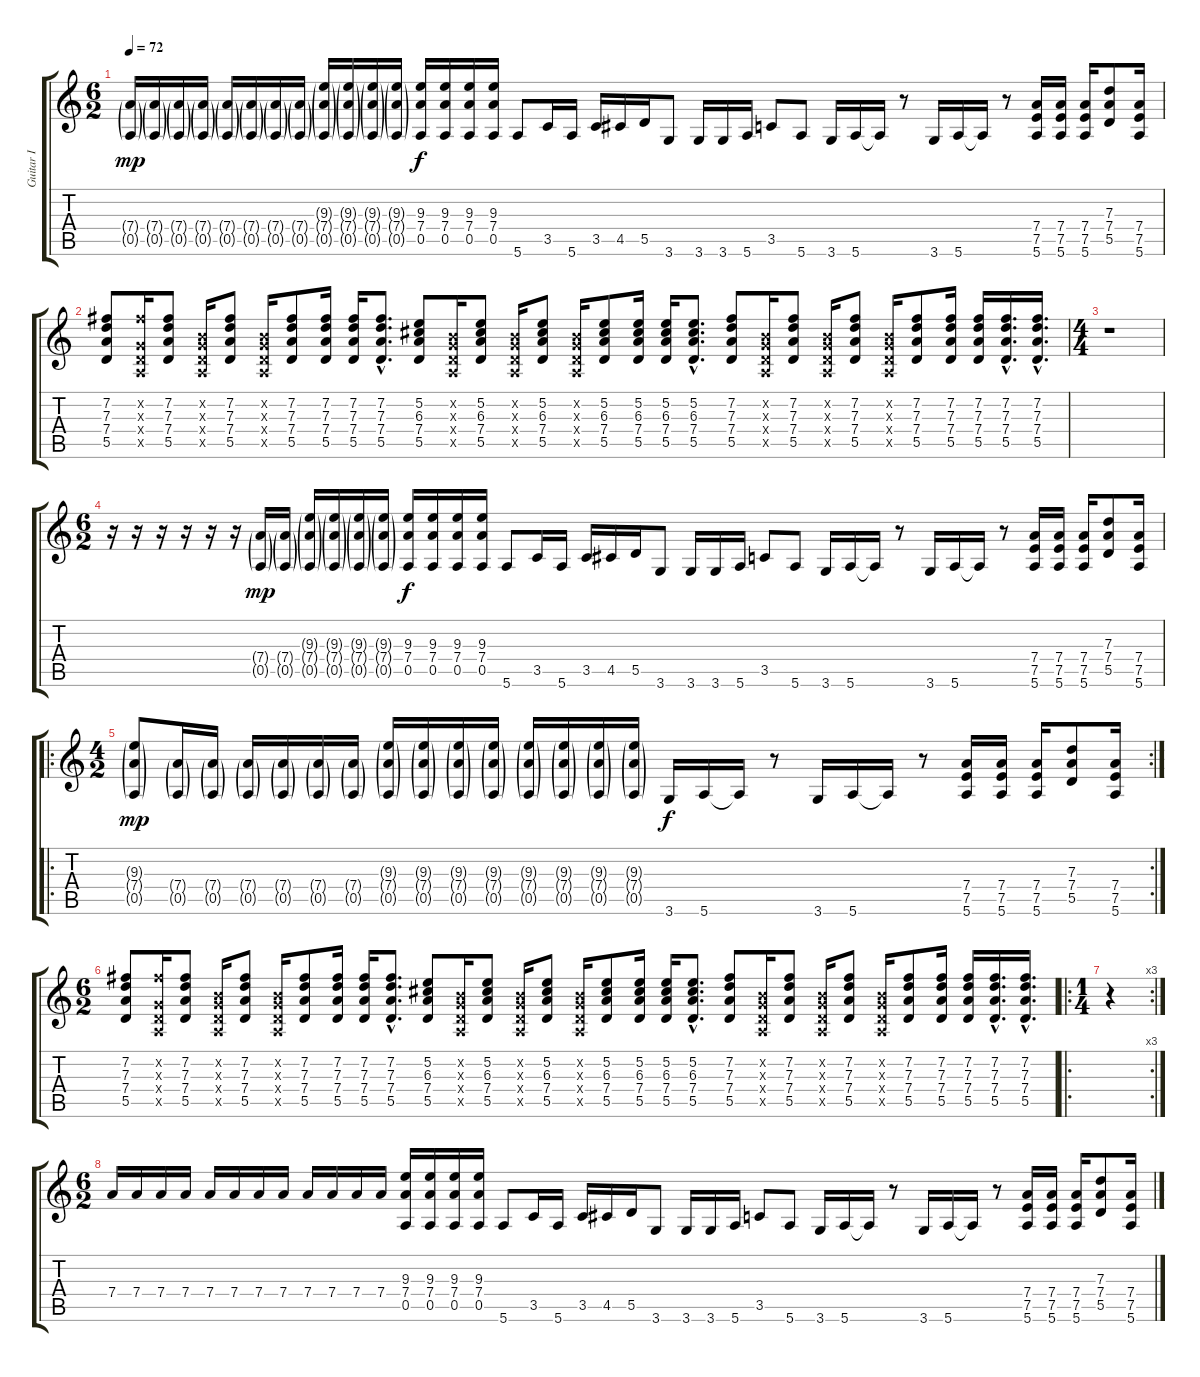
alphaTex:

\track ("Guitar I" "Guitar I") {instrument distortionguitar}
\staff {score tabs}
\tuning (E4 B3 G3 D3 A2 E2) {hide}
\ts (6 2)
\tempo 72
\clef g2
\ks c
(7.4{g} 0.5{g}).16{dy mp} (7.4{g} 0.5{g}).16 (7.4{g} 0.5{g}).16 (7.4{g} 0.5{g}).16 (7.4{g} 0.5{g}).16 (7.4{g} 0.5{g}).16 (7.4{g} 0.5{g}).16 (7.4{g} 0.5{g}).16 (9.3{g} 7.4{g} 0.5{g}).16 (9.3{g} 7.4{g} 0.5{g}).16 (9.3{g} 7.4{g} 0.5{g}).16 (9.3{g} 7.4{g} 0.5{g}).16 (9.3 7.4 0.5).16{dy f} (9.3 7.4 0.5).16 (9.3 7.4 0.5).16 (9.3 7.4 0.5).16 5.6.8 3.5.16 5.6.16 3.5.16 4.5.16 5.5.16 3.6.8 3.6.16 3.6.16 5.6.16 3.5.8 5.6.8 3.6.16 5.6.16 5.6{t}.16 r.8 3.6.16 5.6.16 5.6{t}.16 r.8 (7.4 7.5 5.6).16 (7.4 7.5 5.6).16 (7.4 7.5 5.6).16 (7.3 7.4 5.5).8 (7.4 7.5 5.6).16 |
(7.2 7.3 7.4 5.5).8 (7.2{x} 0.3{x} 0.4{x} 0.5{x}).16 (7.2 7.3 7.4 5.5).8 (0.2{x} 0.3{x} 0.4{x} 0.5{x}).16 (7.2 7.3 7.4 5.5).8 (0.2{x} 0.3{x} 0.4{x} 0.5{x}).16 (7.2 7.3 7.4 5.5).8 (7.2 7.3 7.4 5.5).16 (7.2 7.3 7.4 5.5).16 (7.2{hac} 7.3{hac} 7.4{hac} 5.5{hac}).8{d} (5.2 6.3 7.4 5.5).8 (0.2{x} 0.3{x} 0.4{x} 0.5{x}).16 (5.2 6.3 7.4 5.5).8 (0.2{x} 0.3{x} 0.4{x} 0.5{x}).16 (5.2 6.3 7.4 5.5).8 (0.2{x} 0.3{x} 0.4{x} 0.5{x}).16 (5.2 6.3 7.4 5.5).8 (5.2 6.3 7.4 5.5).16 (5.2 6.3 7.4 5.5).16 (5.2{hac} 6.3{hac} 7.4{hac} 5.5{hac}).8{d} (7.2 7.3 7.4 5.5).8 (0.2{x} 0.3{x} 0.4{x} 0.5{x}).16 (7.2 7.3 7.4 5.5).8 (0.2{x} 0.3{x} 0.4{x} 0.5{x}).16 (7.2 7.3 7.4 5.5).8 (0.2{x} 0.3{x} 0.4{x} 0.5{x}).16 (7.2 7.3 7.4 5.5).8 (7.2 7.3 7.4 5.5).16 (7.2 7.3 7.4 5.5).16 (7.2{hac} 7.3{hac} 7.4{hac} 5.5{hac}).16{d} (7.2{hac} 7.3{hac} 7.4{hac} 5.5{hac}).16{d} |
\ts (4 4)
r.1 |
\ts (6 2)
r.16 r.16 r.16 r.16 r.16 r.16 (7.4{g} 0.5{g}).16{dy mp} (7.4{g} 0.5{g}).16 (9.3{g} 7.4{g} 0.5{g}).16 (9.3{g} 7.4{g} 0.5{g}).16 (9.3{g} 7.4{g} 0.5{g}).16 (9.3{g} 7.4{g} 0.5{g}).16 (9.3 7.4 0.5).16{dy f} (9.3 7.4 0.5).16 (9.3 7.4 0.5).16 (9.3 7.4 0.5).16 5.6.8 3.5.16 5.6.16 3.5.16 4.5.16 5.5.16 3.6.8 3.6.16 3.6.16 5.6.16 3.5.8 5.6.8 3.6.16 5.6.16 5.6{t}.16 r.8 3.6.16 5.6.16 5.6{t}.16 r.8 (7.4 7.5 5.6).16 (7.4 7.5 5.6).16 (7.4 7.5 5.6).16 (7.3 7.4 5.5).8 (7.4 7.5 5.6).16 |
\ro
\rc 2
\ts (4 2)
(9.3{g} 7.4{g} 0.5{g}).8{dy mp} (7.4{g} 0.5{g}).16 (7.4{g} 0.5{g}).16 (7.4{g} 0.5{g}).16 (7.4{g} 0.5{g}).16 (7.4{g} 0.5{g}).16 (7.4{g} 0.5{g}).16 (9.3{g} 7.4{g} 0.5{g}).16 (9.3{g} 7.4{g} 0.5{g}).16 (9.3{g} 7.4{g} 0.5{g}).16 (9.3{g} 7.4{g} 0.5{g}).16 (9.3{g} 7.4{g} 0.5{g}).16 (9.3{g} 7.4{g} 0.5{g}).16 (9.3{g} 7.4{g} 0.5{g}).16 (9.3{g} 7.4{g} 0.5{g}).16 3.6.16{dy f} 5.6.16 5.6{t}.16 r.8 3.6.16 5.6.16 5.6{t}.16 r.8 (7.4 7.5 5.6).16 (7.4 7.5 5.6).16 (7.4 7.5 5.6).16 (7.3 7.4 5.5).8 (7.4 7.5 5.6).16 |
\ts (6 2)
(7.2 7.3 7.4 5.5).8 (7.2{x} 0.3{x} 0.4{x} 0.5{x}).16 (7.2 7.3 7.4 5.5).8 (0.2{x} 0.3{x} 0.4{x} 0.5{x}).16 (7.2 7.3 7.4 5.5).8 (0.2{x} 0.3{x} 0.4{x} 0.5{x}).16 (7.2 7.3 7.4 5.5).8 (7.2 7.3 7.4 5.5).16 (7.2 7.3 7.4 5.5).16 (7.2{hac} 7.3{hac} 7.4{hac} 5.5{hac}).8{d} (5.2 6.3 7.4 5.5).8 (0.2{x} 0.3{x} 0.4{x} 0.5{x}).16 (5.2 6.3 7.4 5.5).8 (0.2{x} 0.3{x} 0.4{x} 0.5{x}).16 (5.2 6.3 7.4 5.5).8 (0.2{x} 0.3{x} 0.4{x} 0.5{x}).16 (5.2 6.3 7.4 5.5).8 (5.2 6.3 7.4 5.5).16 (5.2 6.3 7.4 5.5).16 (5.2{hac} 6.3{hac} 7.4{hac} 5.5{hac}).8{d} (7.2 7.3 7.4 5.5).8 (0.2{x} 0.3{x} 0.4{x} 0.5{x}).16 (7.2 7.3 7.4 5.5).8 (0.2{x} 0.3{x} 0.4{x} 0.5{x}).16 (7.2 7.3 7.4 5.5).8 (0.2{x} 0.3{x} 0.4{x} 0.5{x}).16 (7.2 7.3 7.4 5.5).8 (7.2 7.3 7.4 5.5).16 (7.2 7.3 7.4 5.5).16 (7.2{hac} 7.3{hac} 7.4{hac} 5.5{hac}).16{d} (7.2{hac} 7.3{hac} 7.4{hac} 5.5{hac}).16{d} |
\ro
\rc 3
\ts (1 4)
r.4 |
\ts (6 2)
7.4.16 7.4.16 7.4.16 7.4.16 7.4.16 7.4.16 7.4.16 7.4.16 7.4.16 7.4.16 7.4.16 7.4.16 (9.3 7.4 0.5).16 (9.3 7.4 0.5).16 (9.3 7.4 0.5).16 (9.3 7.4 0.5).16 5.6.8 3.5.16 5.6.16 3.5.16 4.5.16 5.5.16 3.6.8 3.6.16 3.6.16 5.6.16 3.5.8 5.6.8 3.6.16 5.6.16 5.6{t}.16 r.8 3.6.16 5.6.16 5.6{t}.16 r.8 (7.4 7.5 5.6).16 (7.4 7.5 5.6).16 (7.4 7.5 5.6).16 (7.3 7.4 5.5).8 (7.4 7.5 5.6).16
